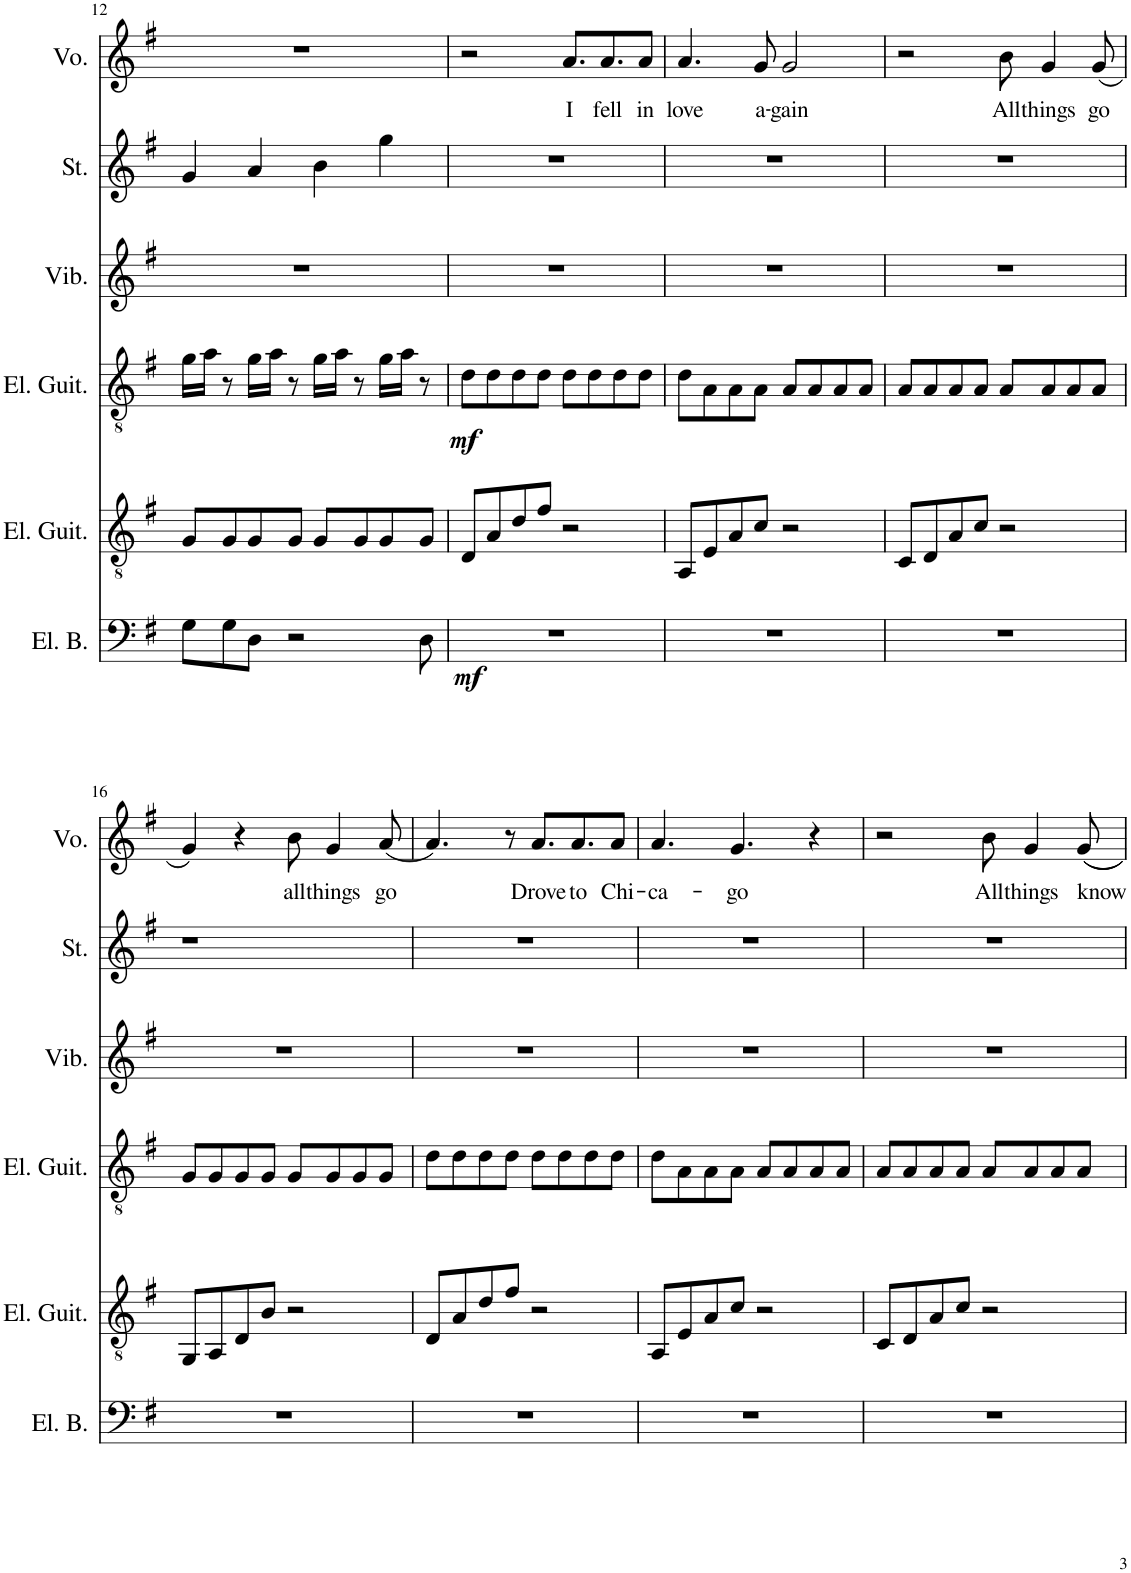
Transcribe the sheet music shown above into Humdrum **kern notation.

**kern	**dynam	**kern	**kern	**dynam	**kern	**kern	**kern	**text
*part6	*part6	*part5	*part4	*part4	*part3	*part2	*part1	*part1
*staff6	*staff6	*staff5	*staff4	*staff4	*staff3	*staff2	*staff1	*staff1
*I"Electric Bass	*	*I"Electric Guitar	*I"Electric Guitar	*	*I"Vibraphone	*I"Strings	*I"Voice	*
*I'El. B.	*	*I'El. Guit.	*I'El. Guit.	*	*I'Vib.	*I'St.	*I'Vo.	*
!!LO:PB:g=z
*clefF4	*	*clefGv2	*clefGv2	*	*clefG2	*clefG2	*clefG2	*
*Trd7c12	*	*Trd7c12	*Trd7c12	*	*	*	*	*
*k[f#]	*	*k[f#]	*k[f#]	*	*k[f#]	*k[f#]	*k[f#]	*
*M4/4	*	*M4/4	*M4/4	*	*M4/4	*M4/4	*M4/4	*
=12	=12	=12	=12	=12	=12	=12	=12	=12
8G\L	.	8G/L	16g\LL	.	1r	4g/	1r	.
.	.	.	16a\JJ	.	.	.	.	.
8G\	.	8G/	8r	.	.	.	.	.
8D\J	.	8G/	16g\LL	.	.	4a/	.	.
.	.	.	16a\JJ	.	.	.	.	.
2r	.	8G/J	8r	.	.	.	.	.
.	.	8G/L	16g\LL	.	.	4b\	.	.
.	.	.	16a\JJ	.	.	.	.	.
.	.	8G/	8r	.	.	.	.	.
.	.	8G/	16g\LL	.	.	4gg\	.	.
.	.	.	16a\JJ	.	.	.	.	.
8D\	.	8G/J	8r	.	.	.	.	.
=13	=13	=13	=13	=13	=13	=13	=13	=13
!	!LO:DY:b	!	!	!LO:DY:b	!	!	!	!
1r	mf	8D/L	8d\L	mf	1r	1r	2r	.
.	.	8A/	8d\	.	.	.	.	.
.	.	8d/	8d\	.	.	.	.	.
.	.	8f#/J	8d\J	.	.	.	.	.
!	!	!	!	!	!	!	!	!LO:LY:b
.	.	2r	8d\L	.	.	.	8.a/L	I
.	.	.	8d\	.	.	.	.	.
!	!	!	!	!	!	!	!	!LO:LY:b
.	.	.	.	.	.	.	8.a/	fell
.	.	.	8d\	.	.	.	.	.
!	!	!	!	!	!	!	!	!LO:LY:b
.	.	.	8d\J	.	.	.	8a/J	in
=14	=14	=14	=14	=14	=14	=14	=14	=14
!	!	!	!	!	!	!	!	!LO:LY:b
1r	.	8AA/L	8d\L	.	1r	1r	4.a/	love
.	.	8E/	8A\	.	.	.	.	.
.	.	8A/	8A\	.	.	.	.	.
!	!	!	!	!	!	!	!	!LO:LY:b
.	.	8c/J	8A\J	.	.	.	8g/	a-
!	!	!	!	!	!	!	!	!LO:LY:b
.	.	2r	8A/L	.	.	.	2g/	-gain
.	.	.	8A/	.	.	.	.	.
.	.	.	8A/	.	.	.	.	.
.	.	.	8A/J	.	.	.	.	.
=15	=15	=15	=15	=15	=15	=15	=15	=15
1r	.	8C/L	8A/L	.	1r	1r	2r	.
.	.	8D/	8A/	.	.	.	.	.
.	.	8A/	8A/	.	.	.	.	.
.	.	8c/J	8A/J	.	.	.	.	.
!	!	!	!	!	!	!	!	!LO:LY:b
.	.	2r	8A/L	.	.	.	8b\	All
!	!	!	!	!	!	!	!	!LO:LY:b
.	.	.	8A/	.	.	.	4g/	things
.	.	.	8A/	.	.	.	.	.
!	!	!	!	!	!	!	!	!LO:LY:b
.	.	.	8A/J	.	.	.	(8g/	go
!!LO:LB:g=z
=16	=16	=16	=16	=16	=16	=16	=16	=16
1r	.	8GG/L	8G/L	.	1r	1r	4g/)	.
.	.	8AA/	8G/	.	.	.	.	.
.	.	8D/	8G/	.	.	.	4r	.
.	.	8B/J	8G/J	.	.	.	.	.
!	!	!	!	!	!	!	!	!LO:LY:b
.	.	2r	8G/L	.	.	.	8b\	all
!	!	!	!	!	!	!	!	!LO:LY:b
.	.	.	8G/	.	.	.	4g/	things
.	.	.	8G/	.	.	.	.	.
!	!	!	!	!	!	!	!	!LO:LY:b
.	.	.	8G/J	.	.	.	(8a/	go
=17	=17	=17	=17	=17	=17	=17	=17	=17
1r	.	8D/L	8d\L	.	1r	1r	4.a/)	.
.	.	8A/	8d\	.	.	.	.	.
.	.	8d/	8d\	.	.	.	.	.
.	.	8f#/J	8d\J	.	.	.	8r	.
!	!	!	!	!	!	!	!	!LO:LY:b
.	.	2r	8d\L	.	.	.	8.a/L	Drove
.	.	.	8d\	.	.	.	.	.
!	!	!	!	!	!	!	!	!LO:LY:b
.	.	.	.	.	.	.	8.a/	to
.	.	.	8d\	.	.	.	.	.
!	!	!	!	!	!	!	!	!LO:LY:b
.	.	.	8d\J	.	.	.	8a/J	Chi-
=18	=18	=18	=18	=18	=18	=18	=18	=18
!	!	!	!	!	!	!	!	!LO:LY:b
1r	.	8AA/L	8d\L	.	1r	1r	4.a/	-ca-
.	.	8E/	8A\	.	.	.	.	.
.	.	8A/	8A\	.	.	.	.	.
!	!	!	!	!	!	!	!	!LO:LY:b
.	.	8c/J	8A\J	.	.	.	4.g/	-go
.	.	2r	8A/L	.	.	.	.	.
.	.	.	8A/	.	.	.	.	.
.	.	.	8A/	.	.	.	4r	.
.	.	.	8A/J	.	.	.	.	.
=19	=19	=19	=19	=19	=19	=19	=19	=19
1r	.	8C/L	8A/L	.	1r	1r	2r	.
.	.	8D/	8A/	.	.	.	.	.
.	.	8A/	8A/	.	.	.	.	.
.	.	8c/J	8A/J	.	.	.	.	.
!	!	!	!	!	!	!	!	!LO:LY:b
.	.	2r	8A/L	.	.	.	8b\	All
!	!	!	!	!	!	!	!	!LO:LY:b
.	.	.	8A/	.	.	.	4g/	things
.	.	.	8A/	.	.	.	.	.
!	!	!	!	!	!	!	!	!LO:LY:b
.	.	.	8A/J	.	.	.	8g/	know
=	=	=	=	=	=	=	=	=
*-	*-	*-	*-	*-	*-	*-	*-	*-
